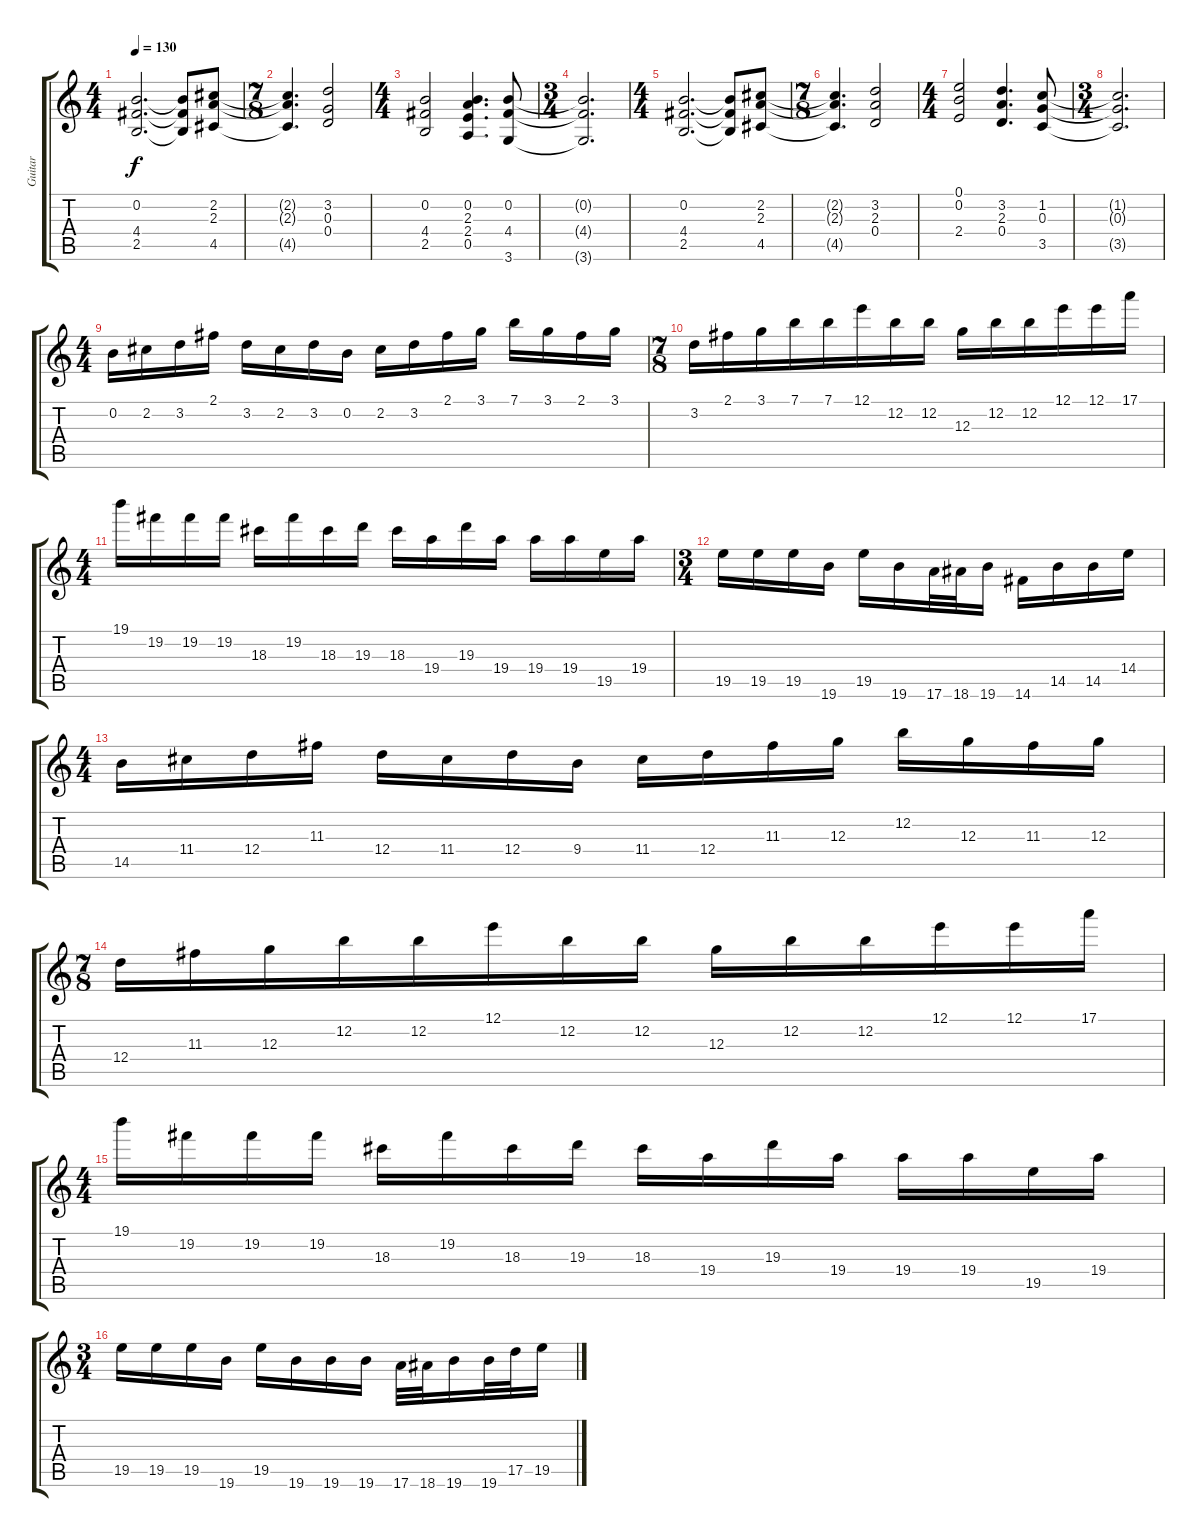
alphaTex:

\track ("Guitar " "Guitar ") {instrument distortionguitar}
\staff {score tabs}
\tuning (E4 B3 G3 D3 A2 E2) {hide}
\ts (4 4)
\tempo 130
\clef g2
\ks c
(0.2 4.4 2.5).2{d dy f} (0.2{t} 4.4{t} 2.5{t}).8 (2.2 2.3 4.5).8 |
\ts (7 8)
(2.2{t} 2.3{t} 4.5{t}).4{d} (3.2 0.3 0.4).2 |
\ts (4 4)
(0.2 4.4 2.5).2 (0.2 2.3 2.4 0.5).4{d} (0.2 4.4 3.6).8 |
\ts (3 4)
(0.2{t} 4.4{t} 3.6{t}).2{d} |
\ts (4 4)
(0.2 4.4 2.5).2{d} (0.2{t} 4.4{t} 2.5{t}).8 (2.2 2.3 4.5).8 |
\ts (7 8)
(2.2{t} 2.3{t} 4.5{t}).4{d} (3.2 2.3 0.4).2 |
\ts (4 4)
(0.1 0.2 2.4).2 (3.2 2.3 0.4).4{d} (1.2 0.3 3.5).8 |
\ts (3 4)
(1.2{t} 0.3{t} 3.5{t}).2{d} |
\ts (4 4)
0.2.16 2.2.16 3.2.16 2.1.16 3.2.16 2.2.16 3.2.16 0.2.16 2.2.16 3.2.16 2.1.16 3.1.16 7.1.16 3.1.16 2.1.16 3.1.16 |
\ts (7 8)
3.2.16 2.1.16 3.1.16 7.1.16 7.1.16 12.1.16 12.2.16 12.2.16 12.3.16 12.2.16 12.2.16 12.1.16 12.1.16 17.1.16 |
\ts (4 4)
19.1.16 19.2.16 19.2.16 19.2.16 18.3.16 19.2.16 18.3.16 19.3.16 18.3.16 19.4.16 19.3.16 19.4.16 19.4.16 19.4.16 19.5.16 19.4.16 |
\ts (3 4)
19.5.16 19.5.16 19.5.16 19.6.16 19.5.16 19.6.16 17.6.32 18.6.32 19.6.16 14.6.16 14.5.16 14.5.16 14.4.16 |
\ts (4 4)
14.5.16 11.4.16 12.4.16 11.3.16 12.4.16 11.4.16 12.4.16 9.4.16 11.4.16 12.4.16 11.3.16 12.3.16 12.2.16 12.3.16 11.3.16 12.3.16 |
\ts (7 8)
12.4.16 11.3.16 12.3.16 12.2.16 12.2.16 12.1.16 12.2.16 12.2.16 12.3.16 12.2.16 12.2.16 12.1.16 12.1.16 17.1.16 |
\ts (4 4)
19.1.16 19.2.16 19.2.16 19.2.16 18.3.16 19.2.16 18.3.16 19.3.16 18.3.16 19.4.16 19.3.16 19.4.16 19.4.16 19.4.16 19.5.16 19.4.16 |
\ts (3 4)
19.5.16 19.5.16 19.5.16 19.6.16 19.5.16 19.6.16 19.6.16 19.6.16 17.6.32 18.6.32 19.6.16 19.6.32 17.5.32 19.5.16
